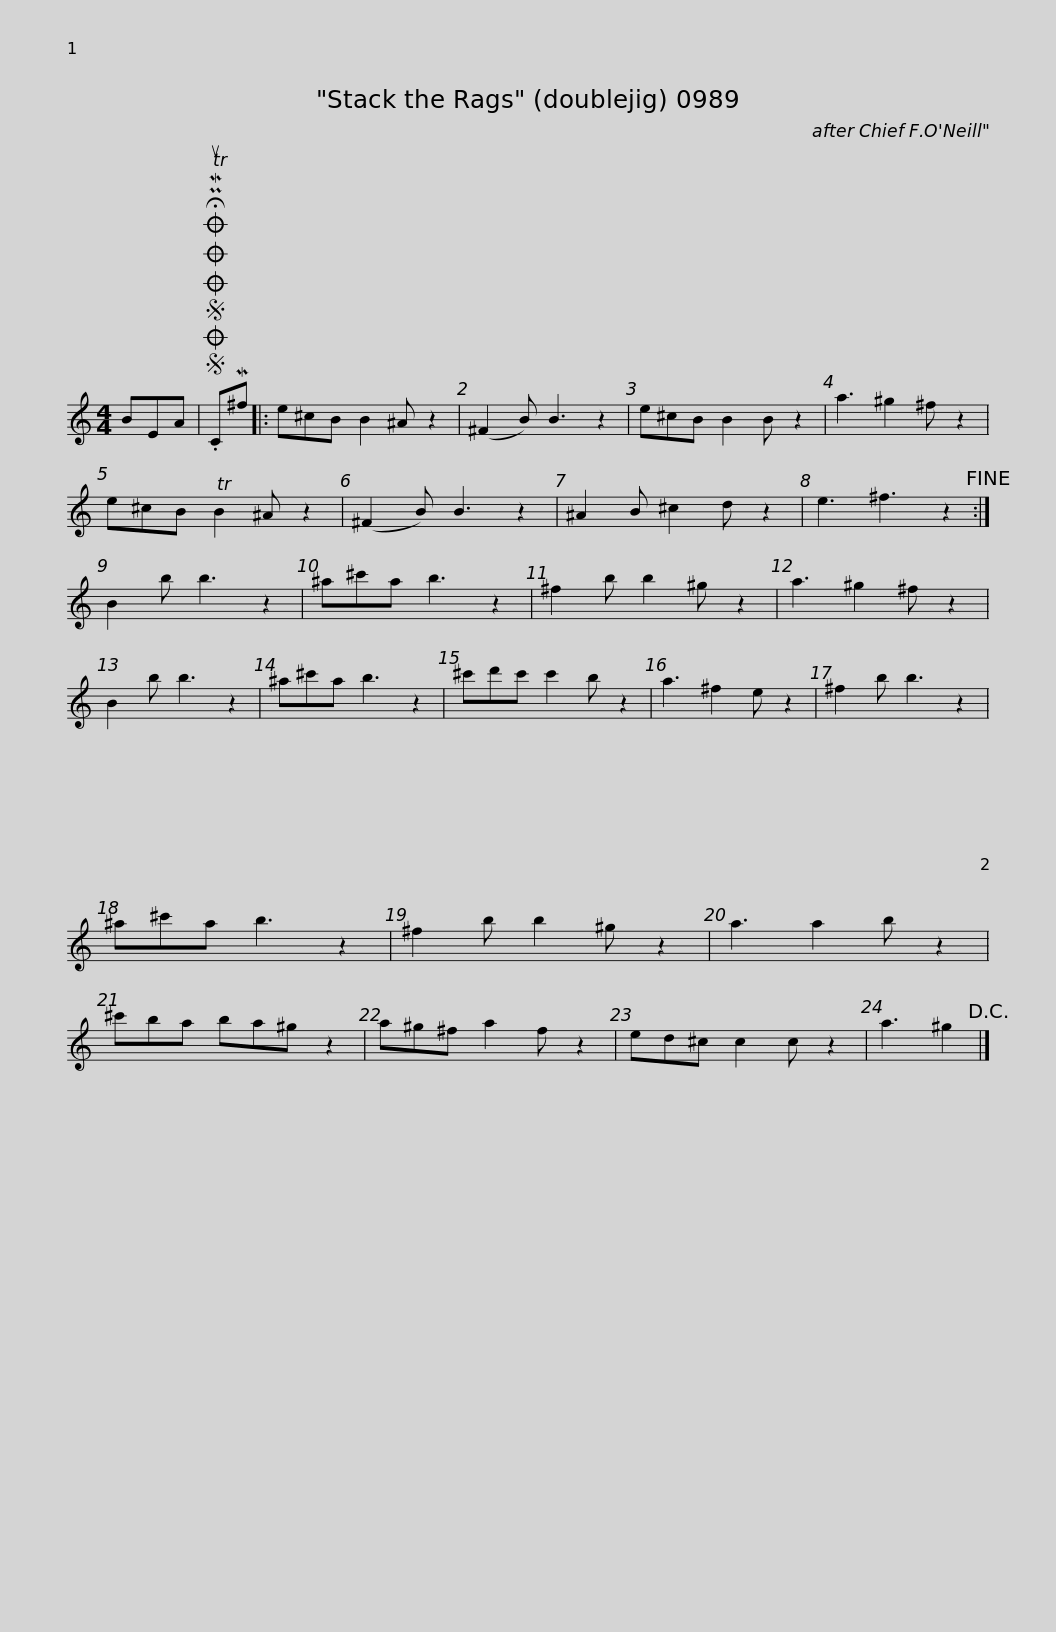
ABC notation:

X:1
L:1/8
M:4/4
I:linebreak $
K:C
V:1 treble
V:1
 BEA |SOSOOO .!fermata!PMTuCM^f |: e^cB B2 ^A z2 | (^F2 B) B3 z2 | e^cB B2 B z2 | %5
 a3 ^g2 ^f z2 | e^cB TB2 ^A z2 | (^F2 B) B3 z2 |$ ^A2 B ^c2 d z2 | e3 ^f3 z2!fine! :| %10
 B2 b b3 z2 | ^a^c'a b3 z2 | ^f2 b b2 ^g z2 | a3 ^g2 ^f z2 | B2 b b3 z2 | %15
 ^a^c'a b3 z2 |$ ^c'd'c' c'2 b z2 | a3 ^f2 e z2 | ^f2 b b3 z2 | ^a^c'a b3 z2 | %20
 ^f2 b b2 ^g z2 | a3 a2 b z2 |$ ^c'ba ba^g z2 | a^g^f a2 f z2 | ed^c c2 c z2 | %25
 a3 ^g2!D.C.! |] %26
